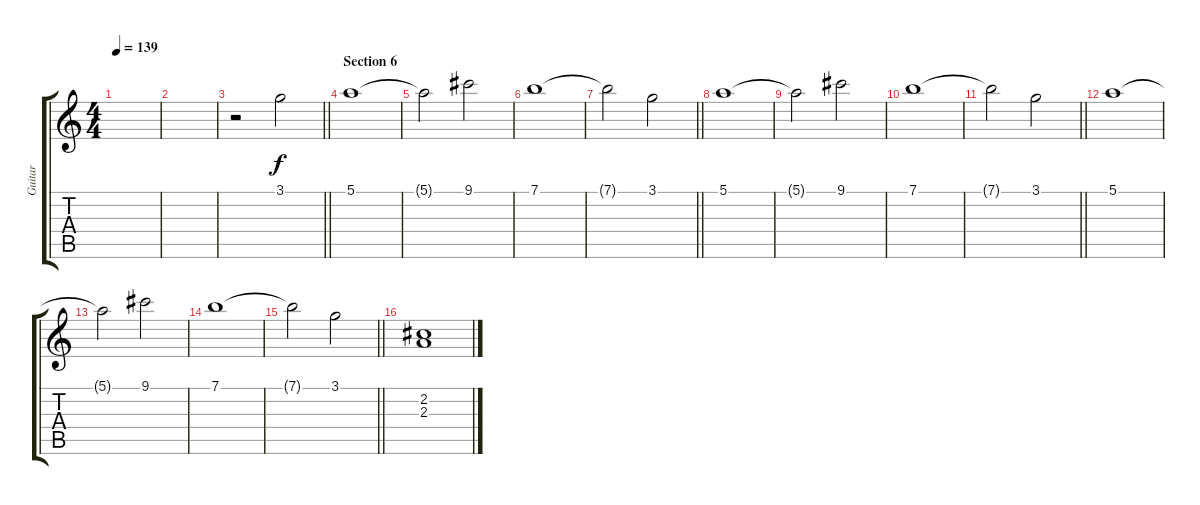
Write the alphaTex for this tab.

\track ("Guitar" "Guitar") {instrument electricguitarjazz}
\staff {score tabs}
\tuning (E4 B3 G3 D3 A2 E2) {hide}
\ts (4 4)
\tempo 139
\clef g2
\ks c
|
|
\barLineRight lightlight
r.2 3.1.2 |
\section ("" "Section 6")
5.1.1 |
5.1{t}.2 9.1.2 |
7.1.1 |
\barLineRight lightlight
7.1{t}.2 3.1.2 |
5.1.1 |
5.1{t}.2 9.1.2 |
7.1.1 |
\barLineRight lightlight
7.1{t}.2 3.1.2 |
5.1.1 |
5.1{t}.2 9.1.2 |
7.1.1 |
\barLineRight lightlight
7.1{t}.2 3.1.2 |
(2.2 2.3).1
